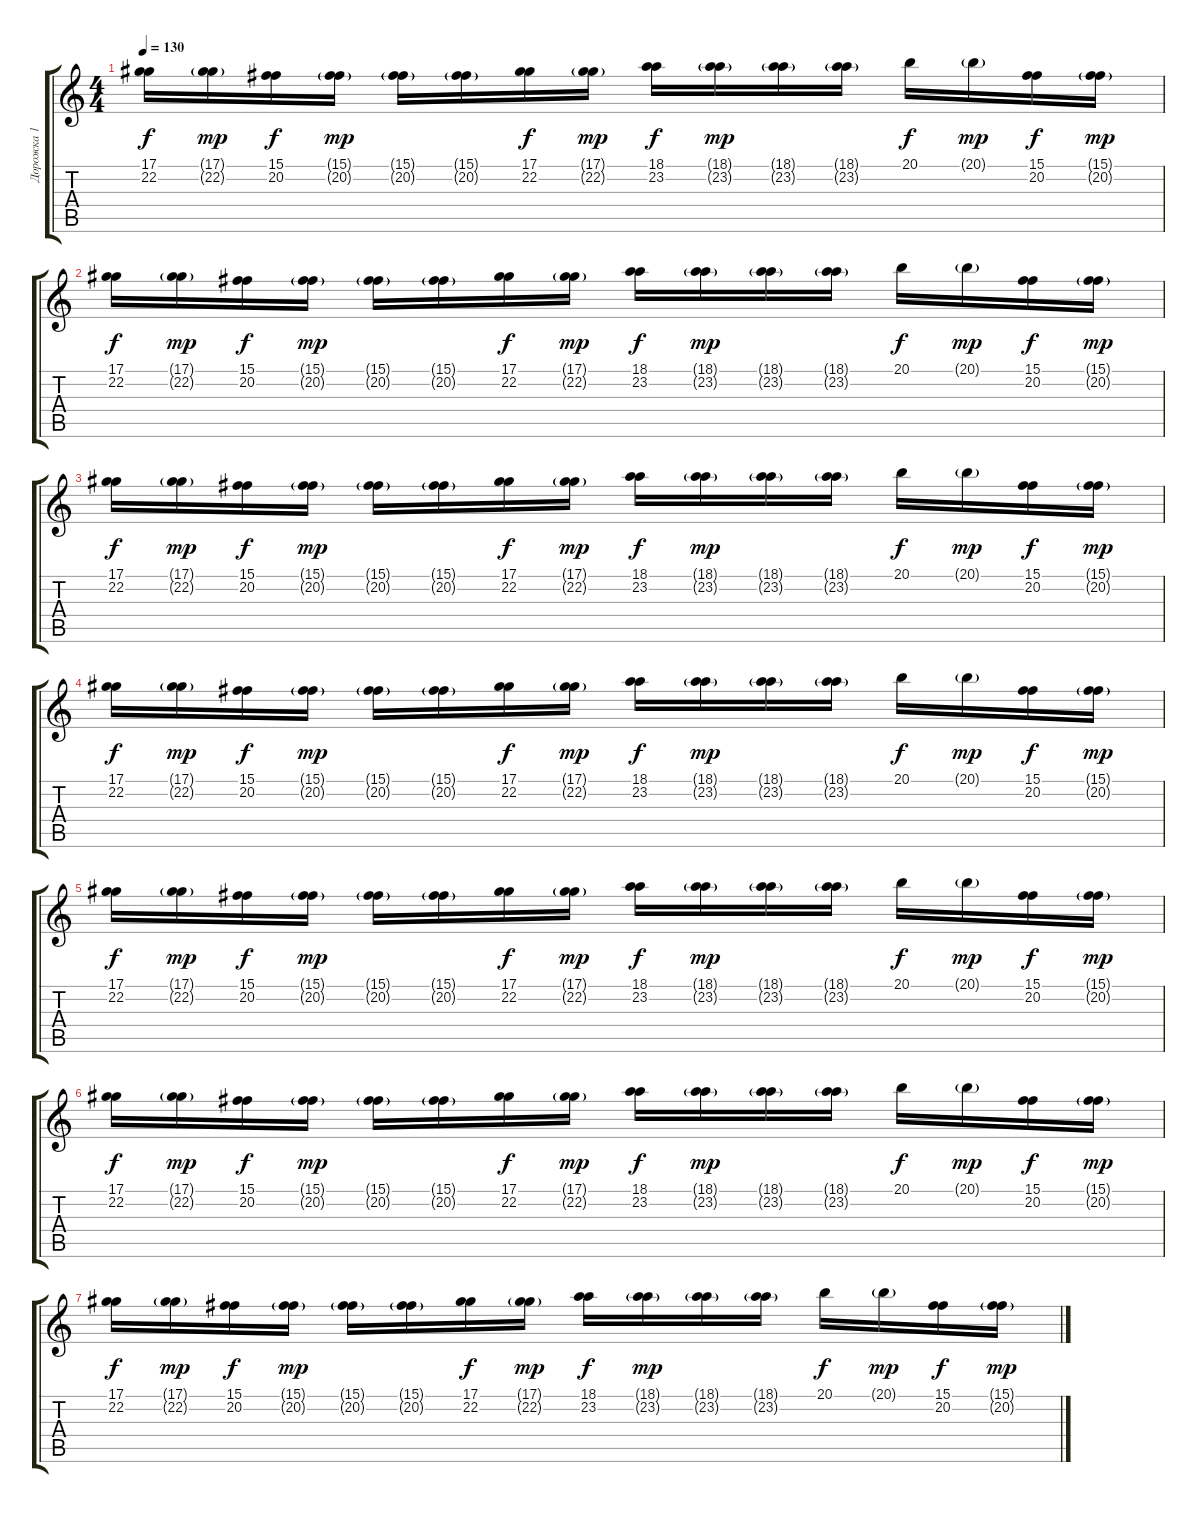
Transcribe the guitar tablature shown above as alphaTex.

\track ("Дорожка 1" "Дорожка 1") {instrument lead1square}
\staff {score tabs}
\tuning (Eb4 Bb3 Gb3 Db3 Ab2 Db2) {hide}
\ts (4 4)
\tempo 130
\clef g2
\ks c
(17.1 22.2).16{dy f} (17.1{g} 22.2{g}).16{dy mp} (15.1 20.2).16{dy f} (15.1{g} 20.2{g}).16{dy mp} (15.1{g} 20.2{g}).16 (15.1{g} 20.2{g}).16 (17.1 22.2).16{dy f} (17.1{g} 22.2{g}).16{dy mp} (18.1 23.2).16{dy f} (18.1{g} 23.2{g}).16{dy mp} (18.1{g} 23.2{g}).16 (18.1{g} 23.2{g}).16 20.1.16{dy f} 20.1{g}.16{dy mp} (15.1 20.2).16{dy f} (15.1{g} 20.2{g}).16{dy mp} |
(17.1 22.2).16{dy f} (17.1{g} 22.2{g}).16{dy mp} (15.1 20.2).16{dy f} (15.1{g} 20.2{g}).16{dy mp} (15.1{g} 20.2{g}).16 (15.1{g} 20.2{g}).16 (17.1 22.2).16{dy f} (17.1{g} 22.2{g}).16{dy mp} (18.1 23.2).16{dy f} (18.1{g} 23.2{g}).16{dy mp} (18.1{g} 23.2{g}).16 (18.1{g} 23.2{g}).16 20.1.16{dy f} 20.1{g}.16{dy mp} (15.1 20.2).16{dy f} (15.1{g} 20.2{g}).16{dy mp} |
(17.1 22.2).16{dy f} (17.1{g} 22.2{g}).16{dy mp} (15.1 20.2).16{dy f} (15.1{g} 20.2{g}).16{dy mp} (15.1{g} 20.2{g}).16 (15.1{g} 20.2{g}).16 (17.1 22.2).16{dy f} (17.1{g} 22.2{g}).16{dy mp} (18.1 23.2).16{dy f} (18.1{g} 23.2{g}).16{dy mp} (18.1{g} 23.2{g}).16 (18.1{g} 23.2{g}).16 20.1.16{dy f} 20.1{g}.16{dy mp} (15.1 20.2).16{dy f} (15.1{g} 20.2{g}).16{dy mp} |
(17.1 22.2).16{dy f} (17.1{g} 22.2{g}).16{dy mp} (15.1 20.2).16{dy f} (15.1{g} 20.2{g}).16{dy mp} (15.1{g} 20.2{g}).16 (15.1{g} 20.2{g}).16 (17.1 22.2).16{dy f} (17.1{g} 22.2{g}).16{dy mp} (18.1 23.2).16{dy f} (18.1{g} 23.2{g}).16{dy mp} (18.1{g} 23.2{g}).16 (18.1{g} 23.2{g}).16 20.1.16{dy f} 20.1{g}.16{dy mp} (15.1 20.2).16{dy f} (15.1{g} 20.2{g}).16{dy mp} |
(17.1 22.2).16{dy f} (17.1{g} 22.2{g}).16{dy mp} (15.1 20.2).16{dy f} (15.1{g} 20.2{g}).16{dy mp} (15.1{g} 20.2{g}).16 (15.1{g} 20.2{g}).16 (17.1 22.2).16{dy f} (17.1{g} 22.2{g}).16{dy mp} (18.1 23.2).16{dy f} (18.1{g} 23.2{g}).16{dy mp} (18.1{g} 23.2{g}).16 (18.1{g} 23.2{g}).16 20.1.16{dy f} 20.1{g}.16{dy mp} (15.1 20.2).16{dy f} (15.1{g} 20.2{g}).16{dy mp} |
(17.1 22.2).16{dy f} (17.1{g} 22.2{g}).16{dy mp} (15.1 20.2).16{dy f} (15.1{g} 20.2{g}).16{dy mp} (15.1{g} 20.2{g}).16 (15.1{g} 20.2{g}).16 (17.1 22.2).16{dy f} (17.1{g} 22.2{g}).16{dy mp} (18.1 23.2).16{dy f} (18.1{g} 23.2{g}).16{dy mp} (18.1{g} 23.2{g}).16 (18.1{g} 23.2{g}).16 20.1.16{dy f} 20.1{g}.16{dy mp} (15.1 20.2).16{dy f} (15.1{g} 20.2{g}).16{dy mp} |
(17.1 22.2).16{dy f} (17.1{g} 22.2{g}).16{dy mp} (15.1 20.2).16{dy f} (15.1{g} 20.2{g}).16{dy mp} (15.1{g} 20.2{g}).16 (15.1{g} 20.2{g}).16 (17.1 22.2).16{dy f} (17.1{g} 22.2{g}).16{dy mp} (18.1 23.2).16{dy f} (18.1{g} 23.2{g}).16{dy mp} (18.1{g} 23.2{g}).16 (18.1{g} 23.2{g}).16 20.1.16{dy f} 20.1{g}.16{dy mp} (15.1 20.2).16{dy f} (15.1{g} 20.2{g}).16{dy mp}
